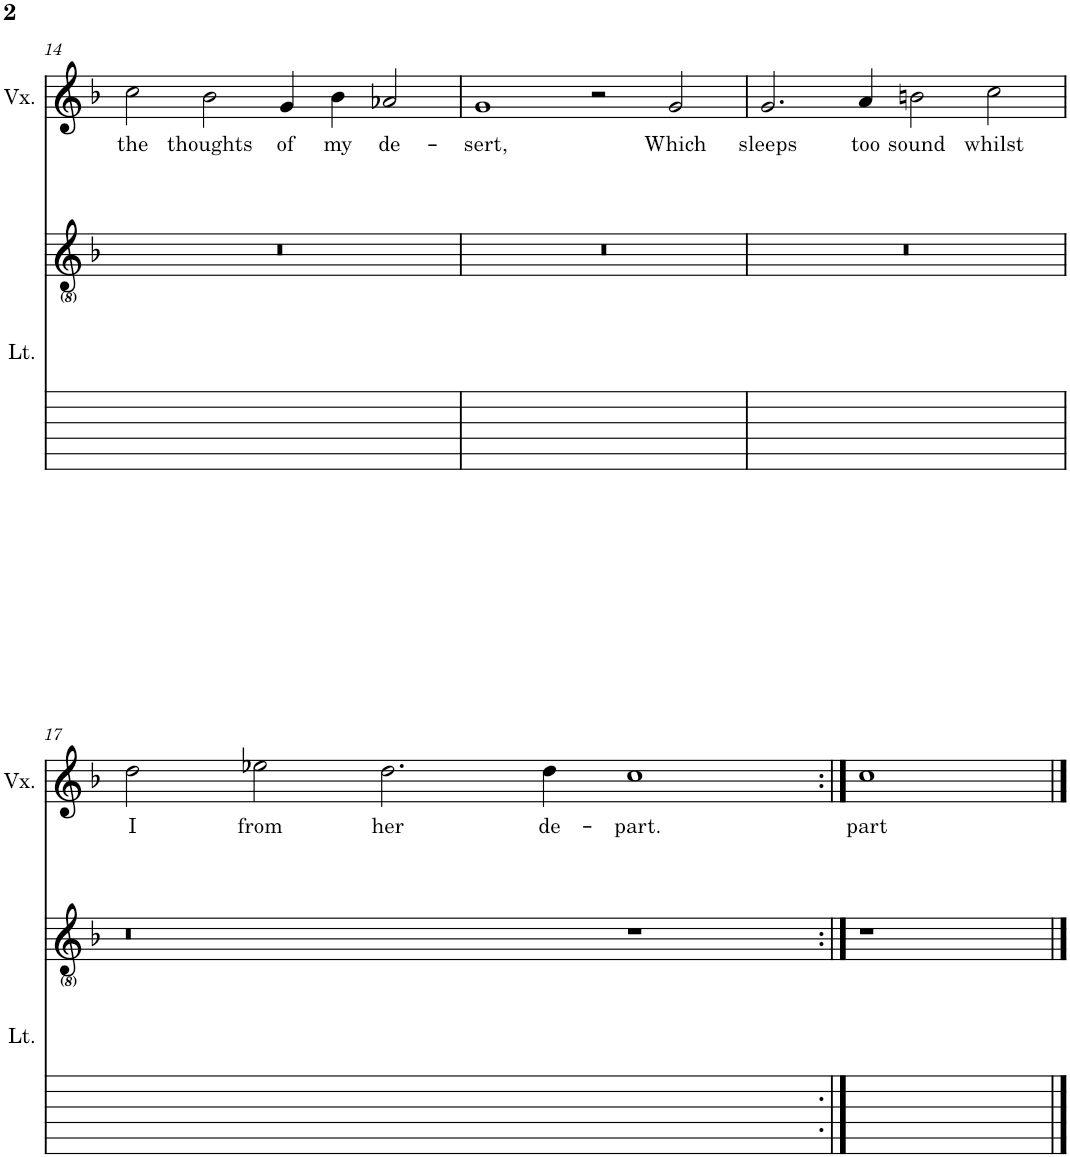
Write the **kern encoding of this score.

**kern	**kern	**kern	**text
*part2	*part2	*part1	*part1
*staff3	*staff2	*staff1	*staff1
*I"Luth	*	*I"Voix	*
*I'Lt.	*	*I'Vx.	*
!!LO:PB:g=z
*	*clefG2	*clefG2	*
*k[b-]	*k[b-]	*k[b-]	*
*M4/2	*M4/2	*M4/2	*
=14	=14	=14	=14
!	!	!	!LO:LY:b
0r	0r	2cc\	the
!	!	!	!LO:LY:b
.	.	2b-\	thoughts
!	!	!	!LO:LY:b
.	.	4g/	of
!	!	!	!LO:LY:b
.	.	4b-\	my
!	!	!	!LO:LY:b
.	.	2a-X/	de-
=15	=15	=15	=15
!	!	!	!LO:LY:b
0r	0r	1g	-sert,
.	.	2r	.
!	!	!	!LO:LY:b
.	.	2g/	Which
=16	=16	=16	=16
!	!	!	!LO:LY:b
0r	0r	2.g/	sleeps
!	!	!	!LO:LY:b
.	.	4a/	too
!	!	!	!LO:LY:b
.	.	2bn\	sound
!	!	!	!LO:LY:b
.	.	2cc\	whilst
!!LO:LB:g=z
=17	=17	=17	=17
!	!	!	!LO:LY:b
0r	0r	2dd\	I
!	!	!	!LO:LY:b
.	.	2ee-X\	from
!	!	!	!LO:LY:b
.	.	2.dd\	her
!	!	!	!LO:LY:b
.	.	4dd\	de-
!	!	!	!LO:LY:b
1r	1r	1cc	-part.
=18:|!	=18:|!	=18:|!	=18:|!
!	!	!	!LO:LY:b
1r	1r	1cc	part
==	==	==	==
*-	*-	*-	*-
